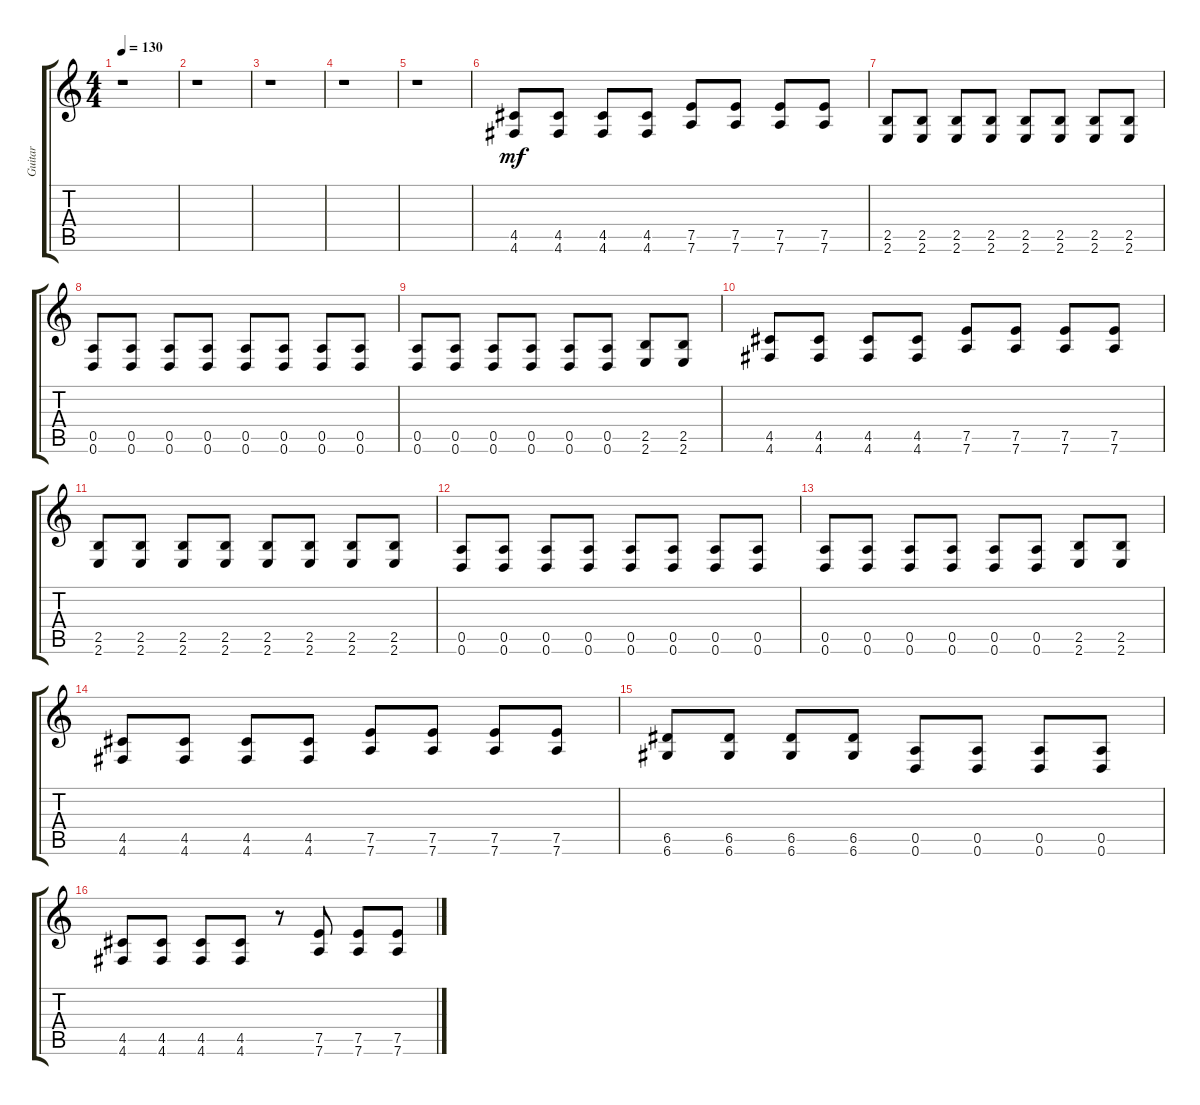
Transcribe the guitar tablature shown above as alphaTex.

\track ("Guitar" "Guitar") {instrument distortionguitar}
\staff {score tabs}
\tuning (E4 B3 G3 D3 A2 D2) {hide}
\ts (4 4)
\tempo 130
\clef g2
\ks c
r.1{dy f} |
r.1 |
r.1 |
r.1 |
r.1 |
(4.5 4.6).8{dy mf} (4.5 4.6).8 (4.5 4.6).8 (4.5 4.6).8 (7.5 7.6).8 (7.5 7.6).8 (7.5 7.6).8 (7.5 7.6).8 |
(2.5 2.6).8 (2.5 2.6).8 (2.5 2.6).8 (2.5 2.6).8 (2.5 2.6).8 (2.5 2.6).8 (2.5 2.6).8 (2.5 2.6).8 |
(0.5 0.6).8 (0.5 0.6).8 (0.5 0.6).8 (0.5 0.6).8 (0.5 0.6).8 (0.5 0.6).8 (0.5 0.6).8 (0.5 0.6).8 |
(0.5 0.6).8 (0.5 0.6).8 (0.5 0.6).8 (0.5 0.6).8 (0.5 0.6).8 (0.5 0.6).8 (2.5 2.6).8 (2.5 2.6).8 |
(4.5 4.6).8 (4.5 4.6).8 (4.5 4.6).8 (4.5 4.6).8 (7.5 7.6).8 (7.5 7.6).8 (7.5 7.6).8 (7.5 7.6).8 |
(2.5 2.6).8 (2.5 2.6).8 (2.5 2.6).8 (2.5 2.6).8 (2.5 2.6).8 (2.5 2.6).8 (2.5 2.6).8 (2.5 2.6).8 |
(0.5 0.6).8 (0.5 0.6).8 (0.5 0.6).8 (0.5 0.6).8 (0.5 0.6).8 (0.5 0.6).8 (0.5 0.6).8 (0.5 0.6).8 |
(0.5 0.6).8 (0.5 0.6).8 (0.5 0.6).8 (0.5 0.6).8 (0.5 0.6).8 (0.5 0.6).8 (2.5 2.6).8 (2.5 2.6).8 |
(4.5 4.6).8 (4.5 4.6).8 (4.5 4.6).8 (4.5 4.6).8 (7.5 7.6).8 (7.5 7.6).8 (7.5 7.6).8 (7.5 7.6).8 |
(6.5 6.6).8 (6.5 6.6).8 (6.5 6.6).8 (6.5 6.6).8 (0.5 0.6).8 (0.5 0.6).8 (0.5 0.6).8 (0.5 0.6).8 |
(4.5 4.6).8 (4.5 4.6).8 (4.5 4.6).8 (4.5 4.6).8 r.8 (7.5 7.6).8 (7.5 7.6).8 (7.5 7.6).8
